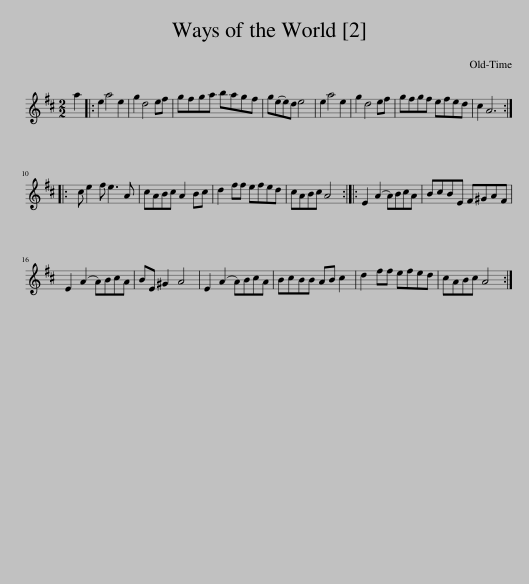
X:1
L:1/8
M:2/2
I:linebreak $
K:D
V:1 treble
V:1
 a2 |: e2 a4 e2 | g2 d4 ef | gfga bagf | g(ee)d e4 | %5
 e2 a4 e2 | g2 d4 ef | gfgf efed | c2 A6 ::$ c e2 f e3 A | %10
 cABc A2 Bc | d2 ff efed | cABc A4 :: E2 (A2 A)BcA | BcBE F^GAF |$ %15
 E2 (A2 A)BcA | BE ^G2 A4 | E2 (A2 A)BcA | BcBB AB c2 | d2 ff efed | %20
 cABc A4 :| %21
